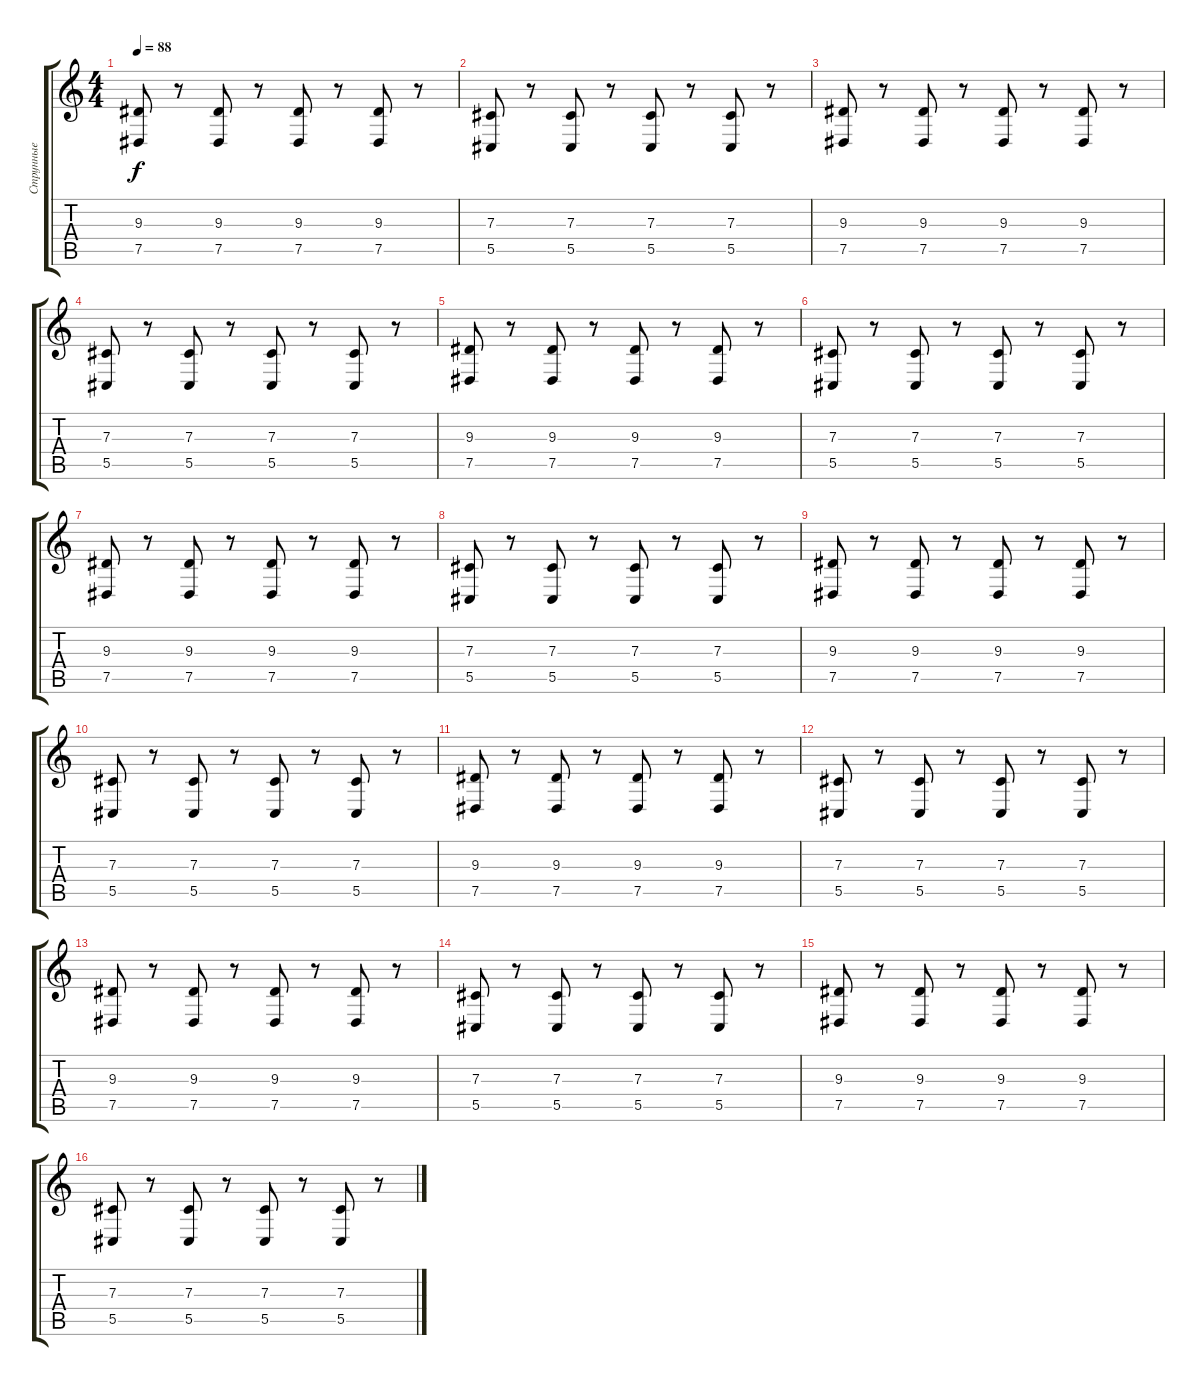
\track ("Струнные" "Струнные") {instrument pizzicatostrings}
\staff {score tabs}
\tuning (Eb4 Bb3 Gb3 Db3 Ab2 Eb2) {hide}
\ts (4 4)
\tempo 88
\clef g2
\ks c
(9.3 7.5).8{dy f} r.8 (9.3 7.5).8 r.8 (9.3 7.5).8 r.8 (9.3 7.5).8 r.8 |
(7.3 5.5).8 r.8 (7.3 5.5).8 r.8 (7.3 5.5).8 r.8 (7.3 5.5).8 r.8 |
(9.3 7.5).8 r.8 (9.3 7.5).8 r.8 (9.3 7.5).8 r.8 (9.3 7.5).8 r.8 |
(7.3 5.5).8 r.8 (7.3 5.5).8 r.8 (7.3 5.5).8 r.8 (7.3 5.5).8 r.8 |
(9.3 7.5).8 r.8 (9.3 7.5).8 r.8 (9.3 7.5).8 r.8 (9.3 7.5).8 r.8 |
(7.3 5.5).8 r.8 (7.3 5.5).8 r.8 (7.3 5.5).8 r.8 (7.3 5.5).8 r.8 |
(9.3 7.5).8 r.8 (9.3 7.5).8 r.8 (9.3 7.5).8 r.8 (9.3 7.5).8 r.8 |
(7.3 5.5).8 r.8 (7.3 5.5).8 r.8 (7.3 5.5).8 r.8 (7.3 5.5).8 r.8 |
(9.3 7.5).8 r.8 (9.3 7.5).8 r.8 (9.3 7.5).8 r.8 (9.3 7.5).8 r.8 |
(7.3 5.5).8 r.8 (7.3 5.5).8 r.8 (7.3 5.5).8 r.8 (7.3 5.5).8 r.8 |
(9.3 7.5).8 r.8 (9.3 7.5).8 r.8 (9.3 7.5).8 r.8 (9.3 7.5).8 r.8 |
(7.3 5.5).8 r.8 (7.3 5.5).8 r.8 (7.3 5.5).8 r.8 (7.3 5.5).8 r.8 |
(9.3 7.5).8 r.8 (9.3 7.5).8 r.8 (9.3 7.5).8 r.8 (9.3 7.5).8 r.8 |
(7.3 5.5).8 r.8 (7.3 5.5).8 r.8 (7.3 5.5).8 r.8 (7.3 5.5).8 r.8 |
(9.3 7.5).8 r.8 (9.3 7.5).8 r.8 (9.3 7.5).8 r.8 (9.3 7.5).8 r.8 |
(7.3 5.5).8 r.8 (7.3 5.5).8 r.8 (7.3 5.5).8 r.8 (7.3 5.5).8 r.8
